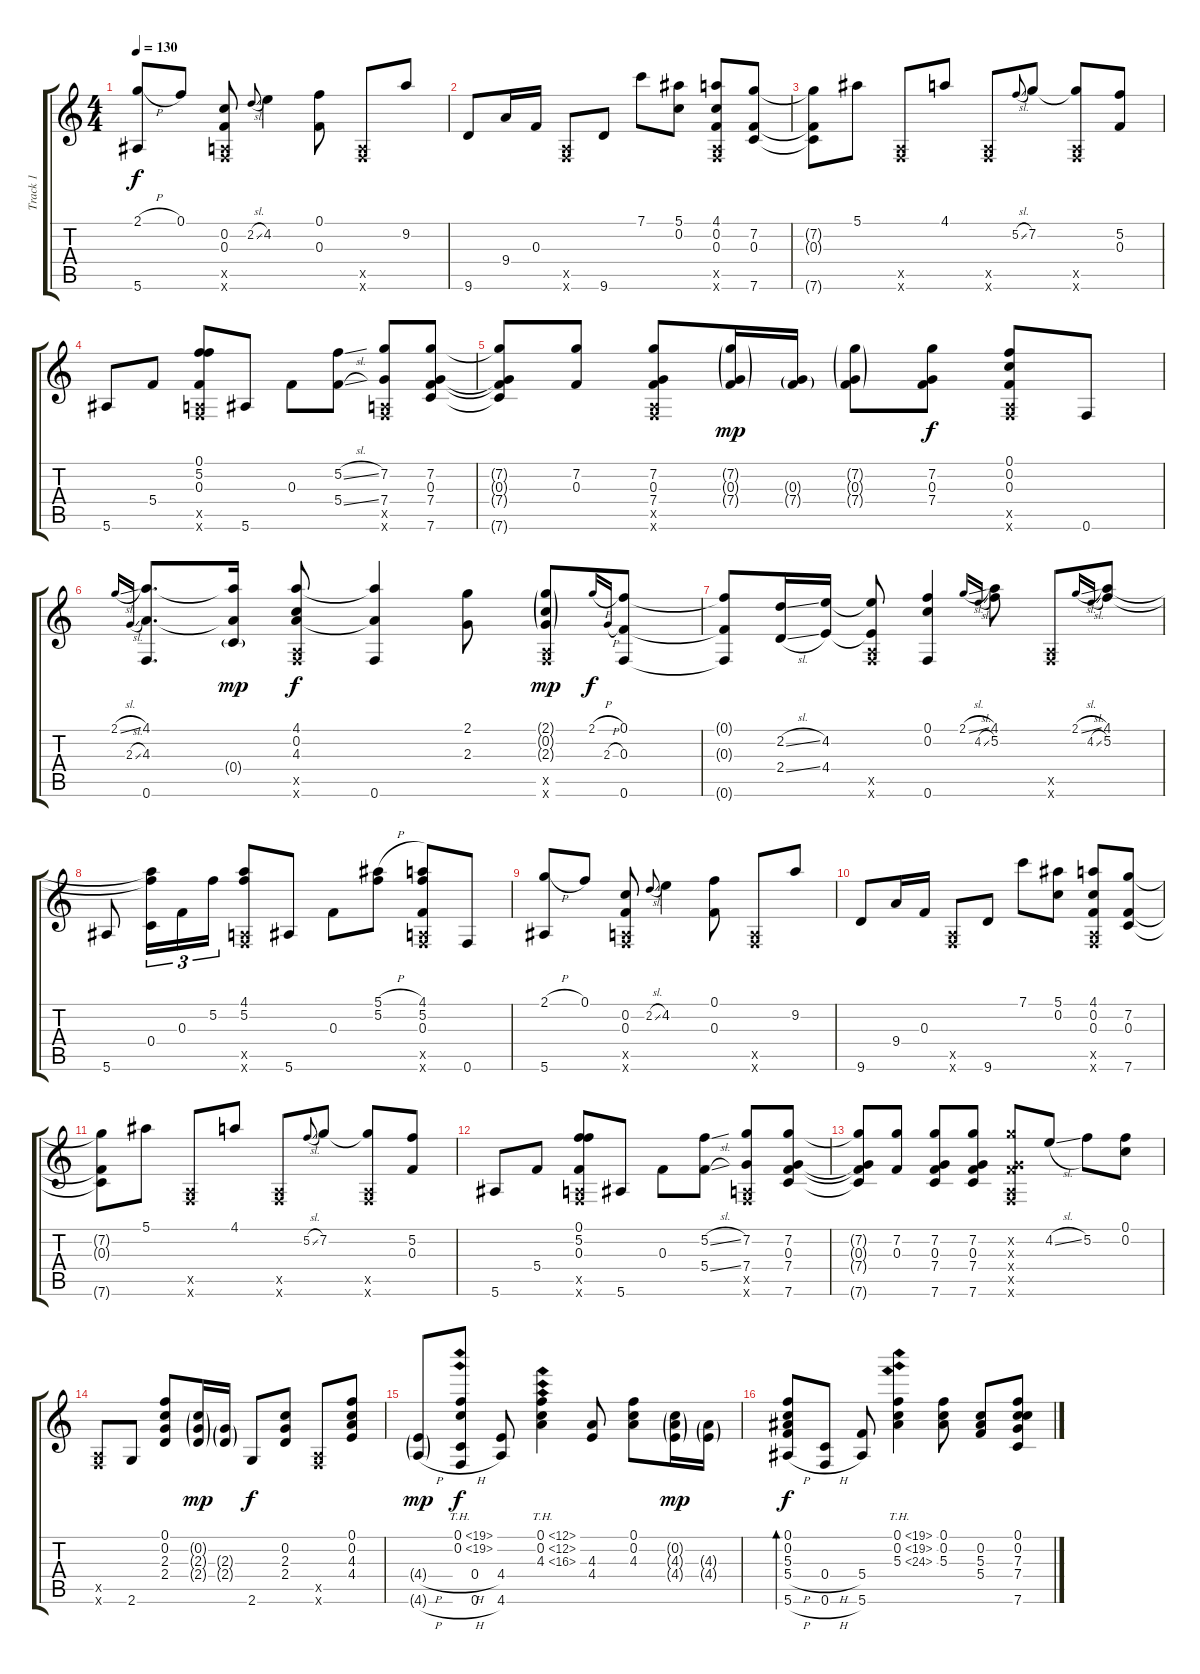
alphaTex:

\track ("Track 1" "Track 1") {instrument acousticguitarsteel}
\staff {score tabs}
\tuning (F4 C4 F3 C3 A2 F2) {hide}
\ts (4 4)
\tempo 130
\clef g2
\ks c
(2.1{h} 5.6).8{dy f} 0.1.8 (0.2 0.3 0.5{x} 0.6{x}).8 2.2{sl}.8{gr onbeat} 4.2.4 (0.1 0.3).8 (0.5{x} 0.6{x}).8 9.2.8 |
9.6.8 9.4.16 0.3.16 (0.5{x} 0.6{x}).8 9.6.8 7.1.8 (5.1 0.2).8 (4.1 0.2 0.3 0.5{x} 0.6{x}).8 (7.2 0.3 7.6).8 |
(7.2{t} 0.3{t} 7.6{t}).8 5.1.8 (0.5{x} 0.6{x}).8 4.1.8 (0.5{x} 0.6{x}).8 5.2{sl}.8{gr onbeat} 7.2.8 (7.2{t} 0.5{x} 0.6{x}).8 (5.2 0.3).8 |
5.6.8 5.4.8 (0.1 5.2 0.3 0.5{x} 0.6{x}).8 5.6.8 0.3.8 (5.2{sl} 5.4{sl}).8 (7.2 7.4 0.5{x} 0.6{x}).8 (7.2 0.3 7.4 7.6).8 |
(7.2{t} 0.3{t} 7.4{t} 7.6{t}).8 (7.2 0.3).8 (7.2 0.3 7.4 0.5{x} 0.6{x}).8 (7.2{g} 0.3{g} 7.4{g}).16{dy mp} (0.3{g} 7.4{g}).16 (7.2{g} 0.3{g} 7.4{g}).8 (7.2 0.3 7.4).8{dy f} (0.1 0.2 0.3 0.5{x} 0.6{x}).8 0.6.8 |
2.1{sl}.16{gr onbeat} 2.3{sl}.16{gr onbeat} (4.1 4.3 0.6).8{d} (4.1{t} 4.3{t} 0.4{g}).16{dy mp} (4.1 0.2 4.3 0.5{x} 0.6{x}).8{dy f} (4.1{t} 4.3{t} 0.6).4 (2.1 2.3).8 (2.1{g} 0.2{g} 2.3{g} 0.5{x} 0.6{x}).8{dy mp} 2.1{h}.16{gr onbeat dy f} 2.3{h}.16{gr onbeat} (0.1 0.3 0.6).8 |
(0.1{t} 0.3{t} 0.6{t}).8 (2.2{sl} 2.4{sl}).16 (4.2 4.4).16 (4.2{t} 4.4{t} 0.5{x} 0.6{x}).8 (0.1 0.2 0.6).4 2.1{sl}.16{gr onbeat} 4.2{sl}.16{gr onbeat} (4.1 5.2).8 (0.5{x} 0.6{x}).8 2.1{sl}.16{gr onbeat} 4.2{sl}.16{gr onbeat} (4.1 5.2).8 |
5.6.8 (4.1{t} 5.2{t} 0.4).16{tu (3 2)} 0.3.16{tu (3 2)} 5.2.16{tu (3 2)} (4.1 5.2 0.5{x} 0.6{x}).8 5.6.8 0.3.8 (5.1{h} 5.2).8 (4.1 5.2 0.3 0.5{x} 0.6{x}).8 0.6.8 |
(2.1{h} 5.6).8 0.1.8 (0.2 0.3 0.5{x} 0.6{x}).8 2.2{sl}.8{gr onbeat} 4.2.4 (0.1 0.3).8 (0.5{x} 0.6{x}).8 9.2.8 |
9.6.8 9.4.16 0.3.16 (0.5{x} 0.6{x}).8 9.6.8 7.1.8 (5.1 0.2).8 (4.1 0.2 0.3 0.5{x} 0.6{x}).8 (7.2 0.3 7.6).8 |
(7.2{t} 0.3{t} 7.6{t}).8 5.1.8 (0.5{x} 0.6{x}).8 4.1.8 (0.5{x} 0.6{x}).8 5.2{sl}.8{gr onbeat} 7.2.8 (7.2{t} 0.5{x} 0.6{x}).8 (5.2 0.3).8 |
5.6.8 5.4.8 (0.1 5.2 0.3 0.5{x} 0.6{x}).8 5.6.8 0.3.8 (5.2{sl} 5.4{sl}).8 (7.2 7.4 0.5{x} 0.6{x}).8 (7.2 0.3 7.4 7.6).8 |
(7.2{t} 0.3{t} 7.4{t} 7.6{t}).8 (7.2 0.3).8 (7.2 0.3 7.4 7.6).8 (7.2 0.3 7.4 7.6).8 (7.2{x} 0.3{x} 7.4{x} 0.5{x} 0.6{x}).8 4.2{sl}.8 5.2.8 (0.1 0.2).8 |
(0.5{x} 0.6{x}).8 2.6.8 (0.1 0.2 2.3 2.4).8 (0.2{g} 2.3{g} 2.4{g}).16{dy mp} (2.3{g} 2.4{g}).16 2.6.8{dy f} (0.2 2.3 2.4).8 (0.5{x} 0.6{x}).8 (0.1 0.2 4.3 4.4).8 |
(4.4{h g} 4.6{h g}).8{dy mp} (0.1{th 19} 0.2{th 19} 0.4{h} 0.6{h}).8{dy f} (4.4 4.6).8 (0.1{th 12} 0.2{th 12} 4.3{th 12}).4 (4.3 4.4).8 (0.1 0.2 4.3).8 (0.2{g} 4.3{g} 4.4{g}).16{dy mp} (4.3{g} 4.4{g}).16 |
(0.1 0.2 5.3 5.4{h} 5.6{h}).8{bd 60 dy f} (0.4{h} 0.6{h}).8 (5.4 5.6).8 (0.1{th 19} 0.2{th 19} 5.3{th 19}).4 (0.1 0.2 5.3).8 (0.2 5.3 5.4).8 (0.1 0.2 7.3 7.4 7.6).8
